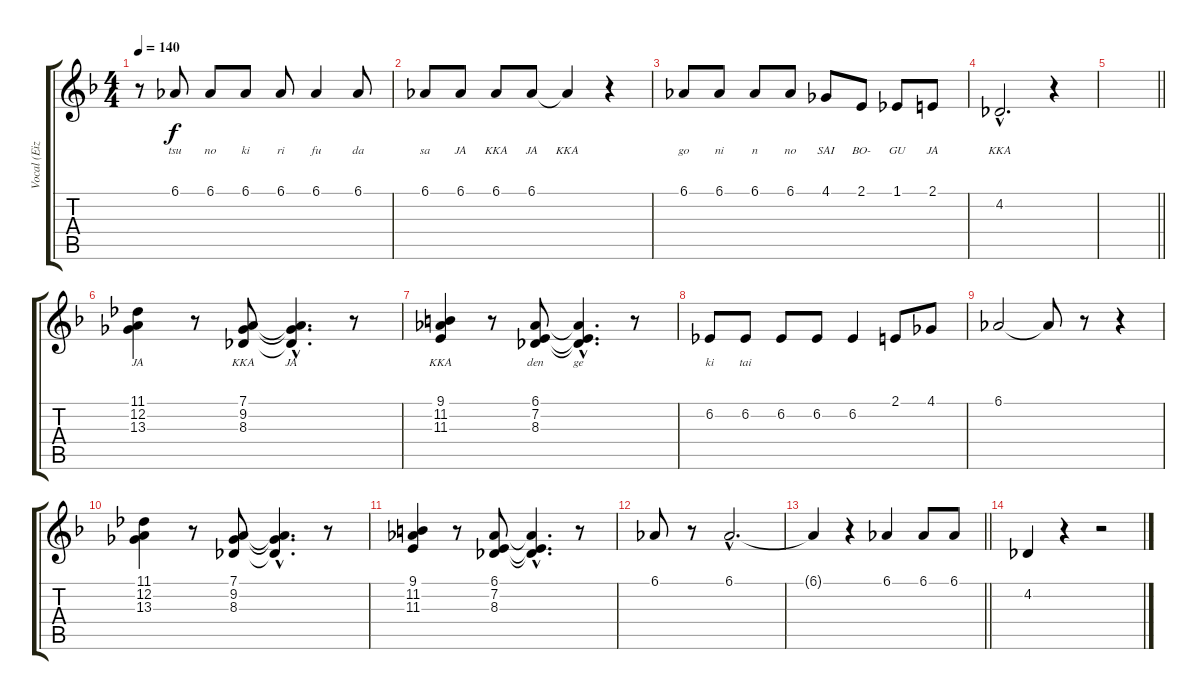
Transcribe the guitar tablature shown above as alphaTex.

\track ("Vocal (Eizo)" "Vocal (Eiz") {instrument flute}
\staff {score tabs}
\tuning (D4 A3 F3 C3 G2 D2) {hide}
\ts (4 4)
\tempo 140
\clef g2
\ks f
r.8{dy f} 6.1.8{lyrics (0 "tsu") lyrics (1 "") lyrics (2 "") lyrics (3 "") lyrics (4 "")} 6.1.8{lyrics (0 "no") lyrics (1 "") lyrics (2 "") lyrics (3 "") lyrics (4 "")} 6.1.8{lyrics (0 "ki") lyrics (1 "") lyrics (2 "") lyrics (3 "") lyrics (4 "")} 6.1.8{lyrics (0 "ri") lyrics (1 "") lyrics (2 "") lyrics (3 "") lyrics (4 "")} 6.1.4{lyrics (0 "fu") lyrics (1 "") lyrics (2 "") lyrics (3 "") lyrics (4 "")} 6.1.8{lyrics (0 "da") lyrics (1 "") lyrics (2 "") lyrics (3 "") lyrics (4 "")} |
6.1.8{lyrics (0 "sa") lyrics (1 "") lyrics (2 "") lyrics (3 "") lyrics (4 "")} 6.1.8{lyrics (0 "JA") lyrics (1 "") lyrics (2 "") lyrics (3 "") lyrics (4 "")} 6.1.8{lyrics (0 "KKA") lyrics (1 "") lyrics (2 "") lyrics (3 "") lyrics (4 "")} 6.1.8{lyrics (0 "JA") lyrics (1 "") lyrics (2 "") lyrics (3 "") lyrics (4 "")} 6.1{t}.4{lyrics (0 "KKA") lyrics (1 "") lyrics (2 "") lyrics (3 "") lyrics (4 "")} r.4 |
6.1.8{lyrics (0 "go") lyrics (1 "") lyrics (2 "") lyrics (3 "") lyrics (4 "")} 6.1.8{lyrics (0 "ni") lyrics (1 "") lyrics (2 "") lyrics (3 "") lyrics (4 "")} 6.1.8{lyrics (0 "n") lyrics (1 "") lyrics (2 "") lyrics (3 "") lyrics (4 "")} 6.1.8{lyrics (0 "no") lyrics (1 "") lyrics (2 "") lyrics (3 "") lyrics (4 "")} 4.1.8{lyrics (0 "SAI") lyrics (1 "") lyrics (2 "") lyrics (3 "") lyrics (4 "")} 2.1.8{lyrics (0 "BO-") lyrics (1 "") lyrics (2 "") lyrics (3 "") lyrics (4 "")} 1.1.8{lyrics (0 "GU") lyrics (1 "") lyrics (2 "") lyrics (3 "") lyrics (4 "")} 2.1.8{lyrics (0 "JA") lyrics (1 "") lyrics (2 "") lyrics (3 "") lyrics (4 "")} |
4.2{hac}.2{d lyrics (0 "KKA") lyrics (1 "") lyrics (2 "") lyrics (3 "") lyrics (4 "")} r.4 |
\barLineRight lightlight
|
(11.1 12.2 13.3).4{lyrics (0 "JA") lyrics (1 "") lyrics (2 "") lyrics (3 "") lyrics (4 "")} r.8 (7.1 9.2 8.3).8{lyrics (0 "KKA") lyrics (1 "") lyrics (2 "") lyrics (3 "") lyrics (4 "")} (7.1{hac t} 9.2{hac t} 8.3{hac t}).4{d lyrics (0 "JA") lyrics (1 "") lyrics (2 "") lyrics (3 "") lyrics (4 "")} r.8 |
(9.1 11.2 11.3).4{lyrics (0 "KKA") lyrics (1 "") lyrics (2 "") lyrics (3 "") lyrics (4 "")} r.8 (6.1 7.2 8.3).8{lyrics (0 "den") lyrics (1 "") lyrics (2 "") lyrics (3 "") lyrics (4 "")} (6.1{hac t} 7.2{hac t} 8.3{hac t}).4{d lyrics (0 "ge") lyrics (1 "") lyrics (2 "") lyrics (3 "") lyrics (4 "")} r.8 |
6.2.8{lyrics (0 "ki") lyrics (1 "") lyrics (2 "") lyrics (3 "") lyrics (4 "")} 6.2.8{lyrics (0 "tai") lyrics (1 "") lyrics (2 "") lyrics (3 "") lyrics (4 "")} 6.2.8 6.2.8 6.2.4 2.1.8 4.1.8 |
6.1.2 6.1{t}.8 r.8 r.4 |
(11.1 12.2 13.3).4 r.8 (7.1 9.2 8.3).8 (7.1{hac t} 9.2{hac t} 8.3{hac t}).4{d} r.8 |
(9.1 11.2 11.3).4 r.8 (6.1 7.2 8.3).8 (6.1{hac t} 7.2{hac t} 8.3{hac t}).4{d} r.8 |
6.1.8 r.8 6.1{hac}.2{d} |
\barLineRight lightlight
6.1{t}.4 r.4 6.1.4 6.1.8 6.1.8 |
4.2.4 r.4 r.2
